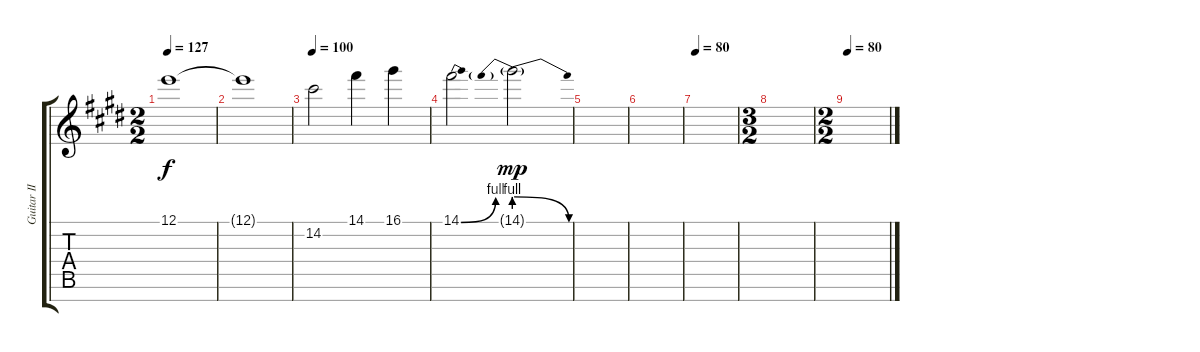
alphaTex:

\track ("Guitar II" "Guitar II") {instrument distortionguitar}
\staff {score tabs}
\tuning (E4 B3 G3 D3 A2 E2 B1) {hide}
\ts (2 2)
\tempo 127
\clef g2
\ks e
12.1.1{dy f} |
12.1{t}.1 |
\tempo 100
14.2.2 14.1.4 16.1.4 |
14.1{be (bend 0 0 60 4)}.2 14.1{be (prebendrelease 0 4 60 0) g}.2{dy mp} |
|
|
\tempo 80
|
\ts (3 2)
|
\ts (2 2)
\tempo 80
